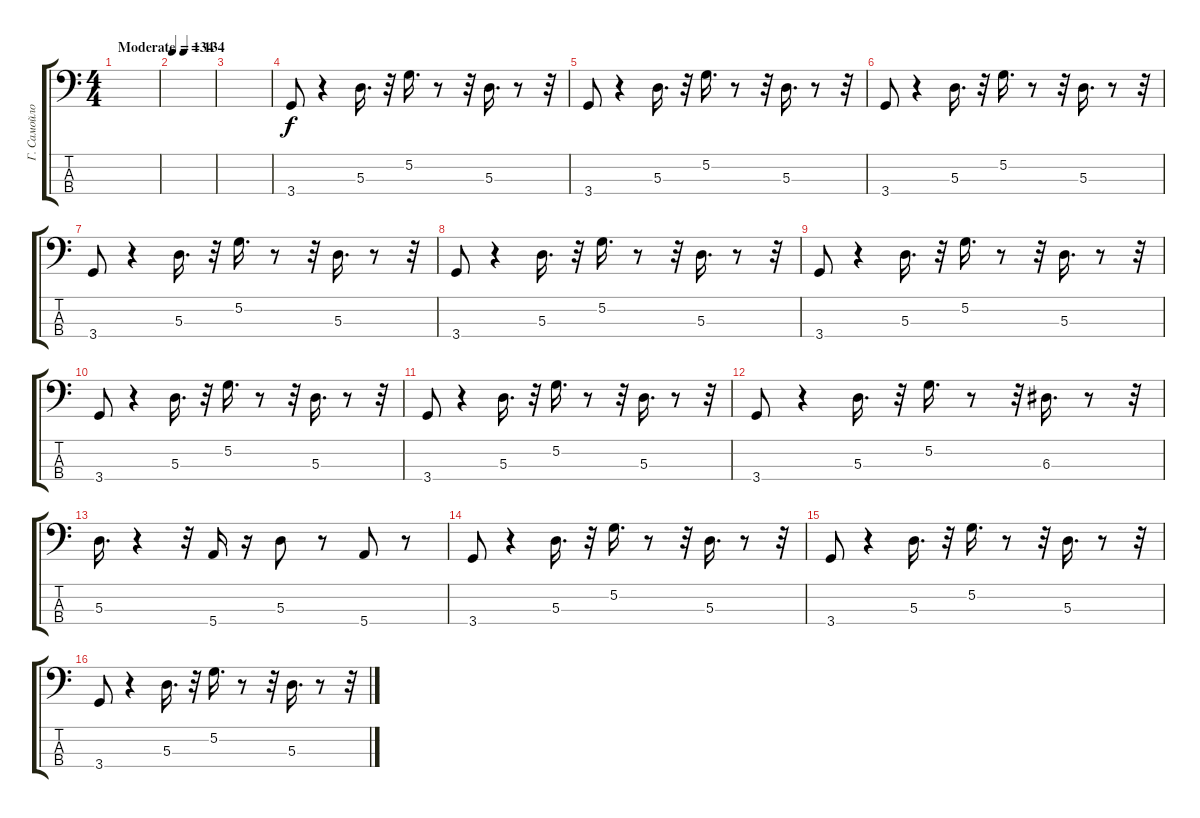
\track ("Г. Самойлов" "Г. Самойло") {instrument electricbassfinger}
\staff {score tabs}
\tuning (G2 D2 A1 E1) {hide}
\ts (4 4)
\tempo (134 "Moderate")
\clef f4
\ks c
|
\tempo 134
|
|
3.4.8 r.4 5.3.16{d} r.32 5.2.16{d} r.8 r.32 5.3.16{d} r.8 r.32 |
3.4.8 r.4 5.3.16{d} r.32 5.2.16{d} r.8 r.32 5.3.16{d} r.8 r.32 |
3.4.8 r.4 5.3.16{d} r.32 5.2.16{d} r.8 r.32 5.3.16{d} r.8 r.32 |
3.4.8 r.4 5.3.16{d} r.32 5.2.16{d} r.8 r.32 5.3.16{d} r.8 r.32 |
3.4.8 r.4 5.3.16{d} r.32 5.2.16{d} r.8 r.32 5.3.16{d} r.8 r.32 |
3.4.8 r.4 5.3.16{d} r.32 5.2.16{d} r.8 r.32 5.3.16{d} r.8 r.32 |
3.4.8 r.4 5.3.16{d} r.32 5.2.16{d} r.8 r.32 5.3.16{d} r.8 r.32 |
3.4.8 r.4 5.3.16{d} r.32 5.2.16{d} r.8 r.32 5.3.16{d} r.8 r.32 |
3.4.8 r.4 5.3.16{d} r.32 5.2.16{d} r.8 r.32 6.3.16{d} r.8 r.32 |
5.3.16{d} r.4 r.32 5.4.16 r.16 5.3.8 r.8 5.4.8 r.8 |
3.4.8 r.4 5.3.16{d} r.32 5.2.16{d} r.8 r.32 5.3.16{d} r.8 r.32 |
3.4.8 r.4 5.3.16{d} r.32 5.2.16{d} r.8 r.32 5.3.16{d} r.8 r.32 |
3.4.8 r.4 5.3.16{d} r.32 5.2.16{d} r.8 r.32 5.3.16{d} r.8 r.32
